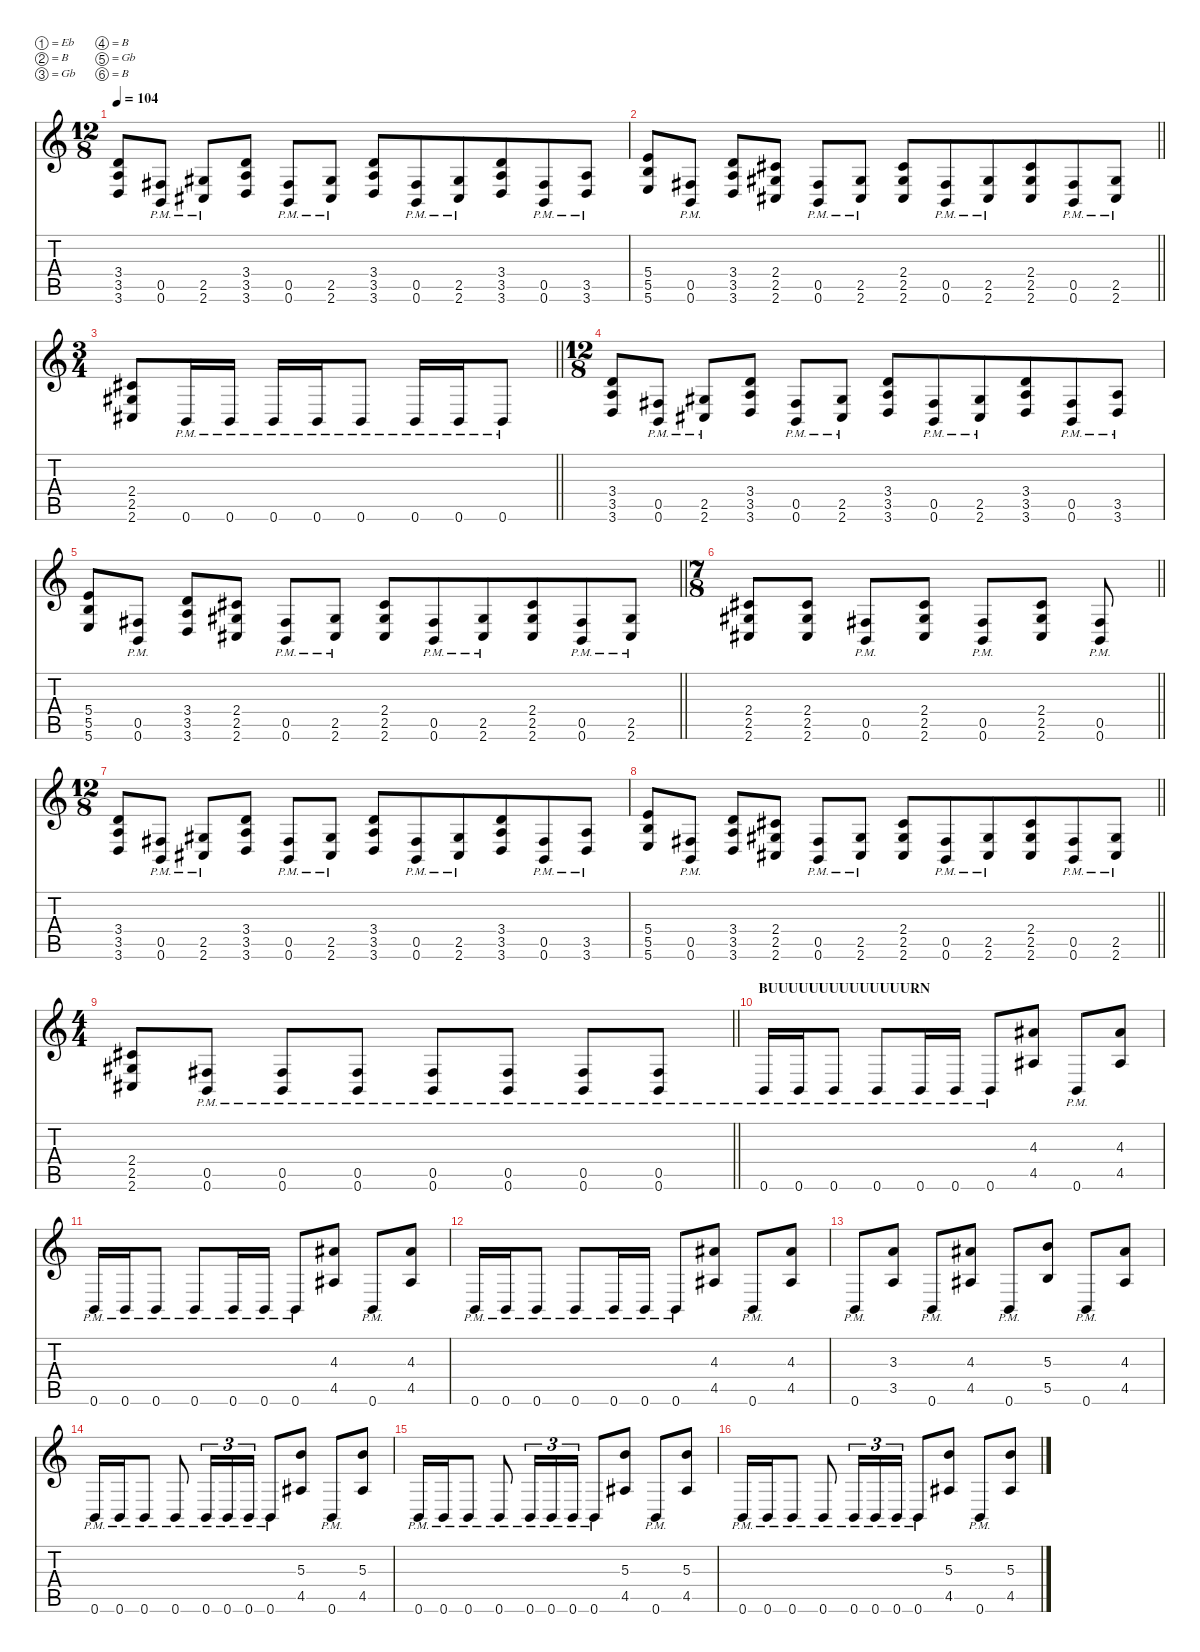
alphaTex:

\defaultSystemsLayout 4
\hideDynamics
\bracketExtendMode nobrackets
\singleTrackTrackNamePolicy hidden
\multiTrackTrackNamePolicy hidden
\firstSystemTrackNameMode fullname
\firstSystemTrackNameOrientation horizontal
\otherSystemsTrackNameOrientation horizontal
\track ("Guitar 1" "dist.guit.") {instrument distortionguitar}
\staff {score tabs}
\tuning (Eb4 B3 Gb3 B2 Gb2 B1)
\ts (12 8)
\beaming (8 2 2 2 6)
\tempo 104
\clef g2
\ks c
(3.4 3.5 3.6).8{dy f beam Up} (0.5{pm acc #} 0.6{pm}).8{beam Up} (2.5{pm acc #} 2.6{pm acc #}).8{beam Up} (3.4 3.5 3.6).8{beam Up} (0.5{pm acc #} 0.6{pm}).8{beam Up} (2.5{pm acc #} 2.6{pm acc #}).8{beam Up} (3.4 3.5 3.6).8{beam Up} (0.5{pm acc #} 0.6{pm}).8{beam Up} (2.5{pm acc #} 2.6{pm acc #}).8{beam Up} (3.4 3.5 3.6).8{beam Up} (0.5{pm acc #} 0.6{pm}).8{beam Up} (3.5{pm} 3.6{pm}).8{beam Up} |
\barLineRight lightlight
(5.4 5.5 5.6).8{beam Up} (0.5{pm acc #} 0.6{pm}).8{beam Up} (3.4 3.5 3.6).8{beam Up} (2.4{acc #} 2.5{acc #} 2.6{acc #}).8{beam Up} (0.5{pm acc #} 0.6{pm}).8{beam Up} (2.5{pm acc #} 2.6{pm acc #}).8{beam Up} (2.4{acc #} 2.5{acc #} 2.6{acc #}).8{beam Up} (0.5{pm acc #} 0.6{pm}).8{beam Up} (2.5{pm acc #} 2.6{pm acc #}).8{beam Up} (2.4{acc #} 2.5{acc #} 2.6{acc #}).8{beam Up} (0.5{pm acc #} 0.6{pm}).8{beam Up} (2.5{pm acc #} 2.6{pm acc #}).8{beam Up} |
\ts (3 4)
\beaming (8 2 2 2 2)
\barLineRight lightlight
(2.4{acc #} 2.5{acc #} 2.6{acc #}).8{beam Up} 0.6{pm}.16{beam Up} 0.6{pm}.16{beam Up} 0.6{pm}.16{beam Up} 0.6{pm}.16{beam Up} 0.6{pm}.8{beam Up} 0.6{pm}.16{beam Up} 0.6{pm}.16{beam Up} 0.6{pm}.8{beam Up} |
\ts (12 8)
\beaming (8 2 2 2 6)
(3.4 3.5 3.6).8{beam Up} (0.5{pm acc #} 0.6{pm}).8{beam Up} (2.5{pm acc #} 2.6{pm acc #}).8{beam Up} (3.4 3.5 3.6).8{beam Up} (0.5{pm acc #} 0.6{pm}).8{beam Up} (2.5{pm acc #} 2.6{pm acc #}).8{beam Up} (3.4 3.5 3.6).8{beam Up} (0.5{pm acc #} 0.6{pm}).8{beam Up} (2.5{pm acc #} 2.6{pm acc #}).8{beam Up} (3.4 3.5 3.6).8{beam Up} (0.5{pm acc #} 0.6{pm}).8{beam Up} (3.5{pm} 3.6{pm}).8{beam Up} |
\barLineRight lightlight
(5.4 5.5 5.6).8{beam Up} (0.5{pm acc #} 0.6{pm}).8{beam Up} (3.4 3.5 3.6).8{beam Up} (2.4{acc #} 2.5{acc #} 2.6{acc #}).8{beam Up} (0.5{pm acc #} 0.6{pm}).8{beam Up} (2.5{pm acc #} 2.6{pm acc #}).8{beam Up} (2.4{acc #} 2.5{acc #} 2.6{acc #}).8{beam Up} (0.5{pm acc #} 0.6{pm}).8{beam Up} (2.5{pm acc #} 2.6{pm acc #}).8{beam Up} (2.4{acc #} 2.5{acc #} 2.6{acc #}).8{beam Up} (0.5{pm acc #} 0.6{pm}).8{beam Up} (2.5{pm acc #} 2.6{pm acc #}).8{beam Up} |
\ts (7 8)
\beaming (8 2 2 2 2)
\barLineRight lightlight
(2.4{acc #} 2.5{acc #} 2.6{acc #}).8{beam Up} (2.4{acc #} 2.5{acc #} 2.6{acc #}).8{beam Up} (0.5{pm acc #} 0.6{pm}).8{beam Up} (2.4{acc #} 2.5{acc #} 2.6{acc #}).8{beam Up} (0.5{pm acc #} 0.6{pm}).8{beam Up} (2.4{acc #} 2.5{acc #} 2.6{acc #}).8{beam Up} (0.5{pm acc #} 0.6{pm}).8{beam Up} |
\ts (12 8)
\beaming (8 2 2 2 6)
(3.4 3.5 3.6).8{beam Up} (0.5{pm acc #} 0.6{pm}).8{beam Up} (2.5{pm acc #} 2.6{pm acc #}).8{beam Up} (3.4 3.5 3.6).8{beam Up} (0.5{pm acc #} 0.6{pm}).8{beam Up} (2.5{pm acc #} 2.6{pm acc #}).8{beam Up} (3.4 3.5 3.6).8{beam Up} (0.5{pm acc #} 0.6{pm}).8{beam Up} (2.5{pm acc #} 2.6{pm acc #}).8{beam Up} (3.4 3.5 3.6).8{beam Up} (0.5{pm acc #} 0.6{pm}).8{beam Up} (3.5{pm} 3.6{pm}).8{beam Up} |
\barLineRight lightlight
(5.4 5.5 5.6).8{beam Up} (0.5{pm acc #} 0.6{pm}).8{beam Up} (3.4 3.5 3.6).8{beam Up} (2.4{acc #} 2.5{acc #} 2.6{acc #}).8{beam Up} (0.5{pm acc #} 0.6{pm}).8{beam Up} (2.5{pm acc #} 2.6{pm acc #}).8{beam Up} (2.4{acc #} 2.5{acc #} 2.6{acc #}).8{beam Up} (0.5{pm acc #} 0.6{pm}).8{beam Up} (2.5{pm acc #} 2.6{pm acc #}).8{beam Up} (2.4{acc #} 2.5{acc #} 2.6{acc #}).8{beam Up} (0.5{pm acc #} 0.6{pm}).8{beam Up} (2.5{pm acc #} 2.6{pm acc #}).8{beam Up} |
\ts (4 4)
\beaming (8 2 2 2 2)
\barLineRight lightlight
(2.4{acc #} 2.5{acc #} 2.6{acc #}).8{beam Up} (0.5{pm acc #} 0.6{pm}).8{beam Up} (0.5{pm acc #} 0.6{pm}).8{beam Up} (0.5{pm acc #} 0.6{pm}).8{beam Up} (0.5{pm acc #} 0.6{pm}).8{beam Up} (0.5{pm acc #} 0.6{pm}).8{beam Up} (0.5{pm acc #} 0.6{pm}).8{beam Up} (0.5{pm acc #} 0.6{pm}).8{beam Up} |
\section ("" "BUUUUUUUUUUUUUURN")
0.6{pm}.16{beam Up} 0.6{pm}.16{beam Up} 0.6{pm}.8{beam Up} 0.6{pm}.8{beam Up} 0.6{pm}.16{beam Up} 0.6{pm}.16{beam Up} 0.6{pm}.8{beam Up} (4.3{acc #} 4.5{acc #}).8{beam Up} 0.6{pm}.8{beam Up} (4.3{acc #} 4.5{acc #}).8{beam Up} |
0.6{pm}.16{beam Up} 0.6{pm}.16{beam Up} 0.6{pm}.8{beam Up} 0.6{pm}.8{beam Up} 0.6{pm}.16{beam Up} 0.6{pm}.16{beam Up} 0.6{pm}.8{beam Up} (4.3{acc #} 4.5{acc #}).8{beam Up} 0.6{pm}.8{beam Up} (4.3{acc #} 4.5{acc #}).8{beam Up} |
0.6{pm}.16{beam Up} 0.6{pm}.16{beam Up} 0.6{pm}.8{beam Up} 0.6{pm}.8{beam Up} 0.6{pm}.16{beam Up} 0.6{pm}.16{beam Up} 0.6{pm}.8{beam Up} (4.3{acc #} 4.5{acc #}).8{beam Up} 0.6{pm}.8{beam Up} (4.3{acc #} 4.5{acc #}).8{beam Up} |
0.6{pm}.8{beam Up} (3.3 3.5).8{beam Up} 0.6{pm}.8{beam Up} (4.3{acc #} 4.5{acc #}).8{beam Up} 0.6{pm}.8{beam Up} (5.3 5.5).8{beam Up} 0.6{pm}.8{beam Up} (4.3{acc #} 4.5{acc #}).8{beam Up} |
0.6{pm}.16{beam Up} 0.6{pm}.16{beam Up} 0.6{pm}.8{beam Up} 0.6{pm}.8{beam Up} 0.6{pm}.16{tu (3 2) beam Up} 0.6{pm}.16{tu (3 2) beam Up} 0.6{pm}.16{tu (3 2) beam Up} 0.6{pm}.8{beam Up} (5.3 4.5{acc #}).8{beam Up} 0.6{pm}.8{beam Up} (5.3 4.5{acc #}).8{beam Up} |
0.6{pm}.16{beam Up} 0.6{pm}.16{beam Up} 0.6{pm}.8{beam Up} 0.6{pm}.8{beam Up} 0.6{pm}.16{tu (3 2) beam Up} 0.6{pm}.16{tu (3 2) beam Up} 0.6{pm}.16{tu (3 2) beam Up} 0.6{pm}.8{beam Up} (5.3 4.5{acc #}).8{beam Up} 0.6{pm}.8{beam Up} (5.3 4.5{acc #}).8{beam Up} |
0.6{pm}.16{beam Up} 0.6{pm}.16{beam Up} 0.6{pm}.8{beam Up} 0.6{pm}.8{beam Up} 0.6{pm}.16{tu (3 2) beam Up} 0.6{pm}.16{tu (3 2) beam Up} 0.6{pm}.16{tu (3 2) beam Up} 0.6{pm}.8{beam Up} (5.3 4.5{acc #}).8{beam Up} 0.6{pm}.8{beam Up} (5.3 4.5{acc #}).8{beam Up}
